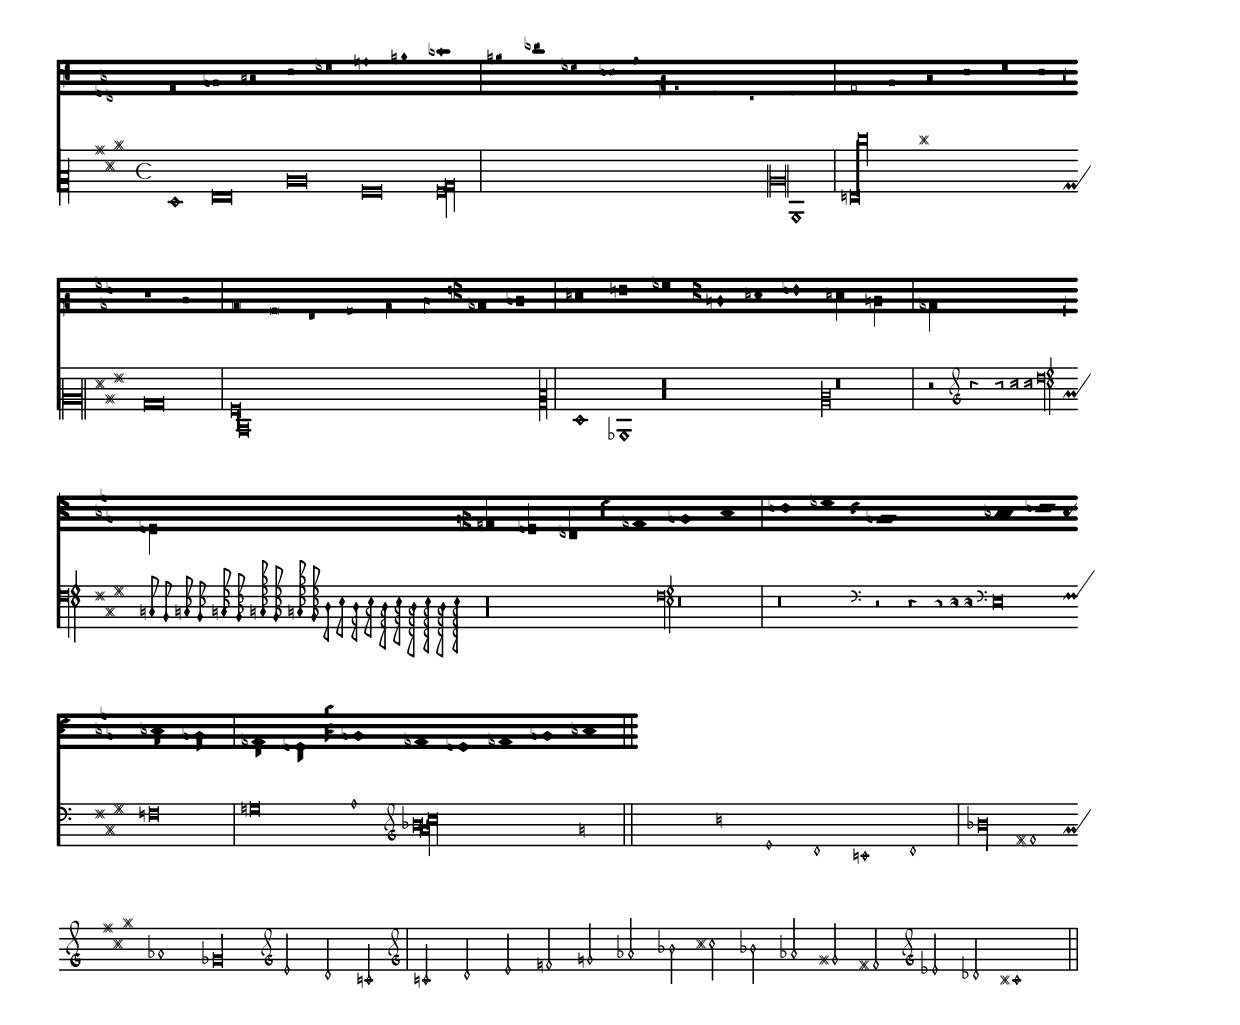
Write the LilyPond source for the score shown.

%% Do not edit this file; it is automatically
%% generated from LSR http://lsr.dsi.unimi.it
%% This file is in the public domain.
\version "2.13.20"

\header {
  lsrtags = "ancient-notation"

%% Translation of GIT committish: e0aa246e0ed1a86dc41a99ab79bff822d3320aa7
  texidoces = "
Aquí se muestran muchos de (¿o quizá todos?) los símbolos que
están contemplados por la capacidad de LilyPond para la música
antigua.
"

  doctitlees = "Tipografía de música antigua"


%% Translation of GIT committish: 9a65042d49324f2e3dff18c4b0858def81232eea
  texidocfr ="
Voici comment graver la plupart, sinon tous les symboles que
LilyPond prend en charge en matière de musique ancienne.

"
  doctitlefr = "Gravure de musique ancienne"

  texidoc = "
Shown here are many (all?) of the symbols that are included in
LilyPond's support for ancient notation.



"
  doctitle = "Ancient fonts"
} % begin verbatim

upperStaff = \new VaticanaStaff = "upperStaff" <<
  \context VaticanaVoice <<
    \transpose c c {

      \override NoteHead #'style = #'vaticana.punctum
      \key es \major
      \clef "vaticana-fa2"
      c1 des e f ges

      \override NoteHead #'style = #'vaticana.inclinatum
      a! b ces'
      \bar "|"
      % \break % 1 (8*1)

      \override NoteHead #'style = #'vaticana.quilisma
      b! des'! ges! fes!
      \breathe
      \clef "vaticana-fa1"
      \override NoteHead #'style = #'vaticana.plica
      es d
      \override NoteHead #'style = #'vaticana.reverse.plica
      c d
      \bar "|"
      % \break %2 (8*1)

      \override NoteHead #'style = #'vaticana.punctum.cavum
      es f
      \override NoteHead #'style = #'vaticana.lpes
      g as
      \override NoteHead #'style = #'vaticana.upes
      bes as
      \override NoteHead #'style = #'vaticana.vupes
      g f
      \override NoteHead #'style = #'vaticana.linea.punctum
      \once \override Staff.BarLine #'bar-size = #2.0 \bar "|"
      % \break % 3 (8*1)

      es d
      \override NoteHead #'style = #'vaticana.epiphonus
      c d
      \override NoteHead #'style = #'vaticana.cephalicus
      es f

      \override Staff.KeySignature #'glyph-name-alist = #alteration-medicaea-glyph-name-alist
      \override Staff.Accidental #'glyph-name-alist = #alteration-medicaea-glyph-name-alist
      \override Staff.Custos #'style = #'medicaea
      \override NoteHead #'style = #'medicaea.punctum
      \clef "medicaea-fa2"
      ces des
      \bar "|"
      % \break % 4 (8*1)

      e! f! ges
      \clef "medicaea-do2"
      \override NoteHead #'style = #'medicaea.inclinatum
      a! b! ces'
      \override NoteHead #'style = #'medicaea.virga
      b! a!
      \bar "|"
      % \break % 5 (8*1)

      ges fes
      \clef "medicaea-fa1"
      \override NoteHead #'style = #'medicaea.rvirga
      e des ces

      \override Staff.KeySignature #'glyph-name-alist = #alteration-hufnagel-glyph-name-alist
      \override Staff.Accidental #'glyph-name-alist = #alteration-hufnagel-glyph-name-alist
      \override Staff.Custos #'style = #'hufnagel
      \override NoteHead #'style = #'hufnagel.punctum
      \clef "hufnagel-fa2"
      ces des es
      \bar "|"
      % \break % 6 (8*1)

      fes ges
      \clef "hufnagel-do2"
      \override NoteHead #'style = #'hufnagel.lpes
      as! bes! ces'
      \override NoteHead #'style = #'hufnagel.virga
      bes! as!
      \bar "|"
      % \break % 7 (8*1)

      ges! fes!
      \clef "hufnagel-do-fa"
      \override NoteHead #'style = #'hufnagel.punctum
      es! des ces des! es! fes!
      \bar "||"
      % \break % 8 (8*1)

      s32*1
      % \break % 12 (32*1)
    }
  >>
>>

lowerStaff = \new MensuralStaff = "lowerStaff" <<
  \context MensuralVoice <<
    \transpose c c {

      \key a \major
      cis'1 d'\breve gis'\breve e'\breve \[ e'\longa fis'\longa \]
      \set Staff.forceClef = ##t
      \clef "neomensural-c2"
      cis1
      \bar "|"
      % \break % 2 (16*1)

      \[ g\breve dis''\longa \]
      b\breve \[ a\longa d\longa \]
      \clef "petrucci-c2"
      % \break % 4 (16*1)

      fis1 ces1
      \clef "petrucci-c2"
      r\longa
      \set Staff.forceClef = ##t
      \clef "mensural-c2"
      r\breve
      \bar "|"
      % \break % 5 (8*1)

      r2
      \clef "mensural-g"
      r4 r8 r16 r16
      \override NoteHead #'style = #'mensural
      \override Rest #'style = #'mensural
      \clef "petrucci-f"
      c8 b, c16 b, c32 b, c64 b, c64 b,
      d8 e d16 e d32 e d64 e d64 e
      r\longa
      \set Staff.forceClef = ##t
      \clef "petrucci-f"
      r\breve
      \bar "|"
      % \break % 6 (8*1)

      r\breve
      \clef "mensural-f"
      r2 r4 r8 r16 r16

      \set Staff.forceClef = ##t
      \clef "mensural-f"
      e\breve f g a1
      \clef "mensural-g"
      % \break % 7 (8*1)

      \[ bes'!\longa a'!\longa c''!\longa \]
      e'1 d' c' d' \bar "|"
      \bar "|"
      % \break % 9 (16*1)

      bes'!\longa fis'!1 as'!1 ges'!\longa % lig
      \set Staff.forceClef = ##t
      \clef "mensural-g"
      e'2 d' c' \bar "|"
      % \break % 11 (16*1)

      \set Staff.forceClef = ##t
      \clef "petrucci-g"
      c'2 d' e' f'
      \clef "petrucci-g"
      g' as'! bes'! cis''!
      bes'! as'! gis'! fis'!
      \set Staff.forceClef = ##t
      \clef "mensural-g"
      es'! des'! cis'!1 \bar "||"
      % \break % 12 (8*1)
    }
  >>
>>

\paper {
  line-thickness = #(/ staff-space 5.0)
}

\score {
  <<
    \upperStaff
    \lowerStaff
  >>
  \layout {
    indent = 0.0
    line-width = 17.25\cm
    \context {
      \Score
      timing = ##f
    }
    \context {
      \MensuralVoice
      \override NoteHead #'style = #'neomensural
      \override Rest #'style = #'neomensural
      \override Stem #'flag-style = #'mensural
      \override Stem #'thickness = #1.0
    }
    \context {
      \MensuralStaff
      \revert  BarLine #'transparent
      \override KeySignature #'glyph-name-alist = #alteration-mensural-glyph-name-alist
      clefGlyph = #"clefs.petrucci.c2"
    }
    \context {
      \VaticanaStaff
      \revert  BarLine #'transparent
      \override StaffSymbol #'thickness = #2.0
      \override KeySignature #'glyph-name-alist = #alteration-vaticana-glyph-name-alist
      \override Custos #'neutral-position = #4
    }
  }
}

